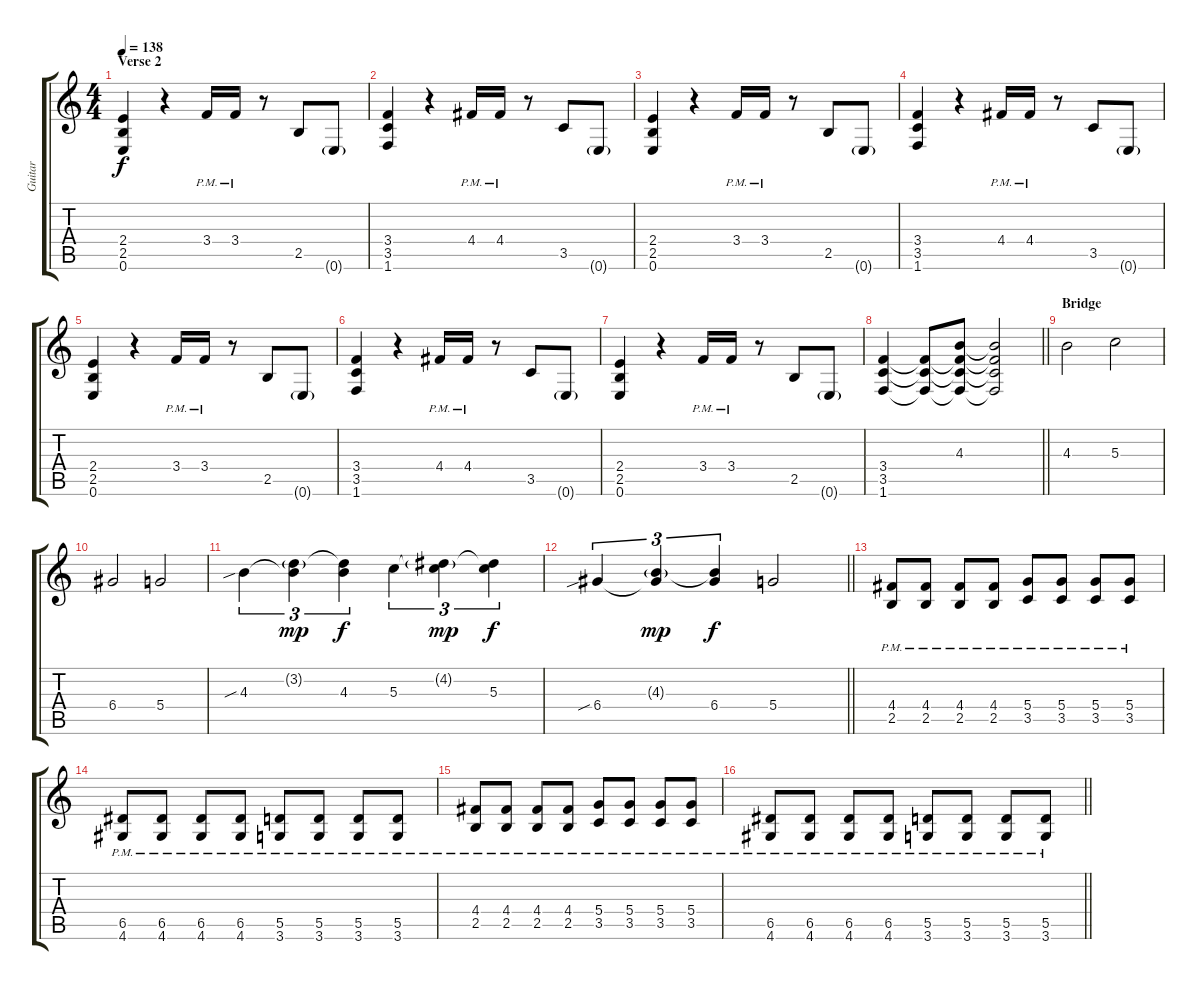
\track ("Guitar" "Guitar") {instrument distortionguitar}
\staff {score tabs}
\tuning (E4 B3 G3 D3 A2 E2) {hide}
\ts (4 4)
\section ("" "Verse 2")
\tempo 138
\clef g2
\ks c
(2.4 2.5 0.6).4{dy f} r.4 3.4{pm}.16 3.4{pm}.16 r.8 2.5.8 0.6{g}.8 |
(3.4 3.5 1.6).4 r.4 4.4{pm}.16 4.4{pm}.16 r.8 3.5.8 0.6{g}.8 |
(2.4 2.5 0.6).4 r.4 3.4{pm}.16 3.4{pm}.16 r.8 2.5.8 0.6{g}.8 |
(3.4 3.5 1.6).4 r.4 4.4{pm}.16 4.4{pm}.16 r.8 3.5.8 0.6{g}.8 |
(2.4 2.5 0.6).4 r.4 3.4{pm}.16 3.4{pm}.16 r.8 2.5.8 0.6{g}.8 |
(3.4 3.5 1.6).4 r.4 4.4{pm}.16 4.4{pm}.16 r.8 3.5.8 0.6{g}.8 |
(2.4 2.5 0.6).4 r.4 3.4{pm}.16 3.4{pm}.16 r.8 2.5.8 0.6{g}.8 |
\barLineRight lightlight
(3.4 3.5 1.6).4 (3.4{t} 3.5{t} 1.6{t}).8 (4.3 3.4{t} 3.5{t} 1.6{t}).8 (4.3{t} 3.4{t} 3.5{t} 1.6{t}).2 |
\section ("" "Bridge")
4.3.2 5.3.2 |
6.4.2 5.4.2 |
4.3{sib}.4{tu (3 2)} (3.2{g} 4.3{t}).4{tu (3 2) dy mp} (3.2{t} 4.3).4{tu (3 2) dy f} 5.3.4{tu (3 2)} (4.2{g} 5.3{t}).4{tu (3 2) dy mp} (4.2{t} 5.3).4{tu (3 2) dy f} |
\barLineRight lightlight
6.4{sib}.4{tu (3 2)} (4.3{g} 6.4{t}).4{tu (3 2) dy mp} (4.3{t} 6.4).4{tu (3 2) dy f} 5.4.2 |
(4.4{pm} 2.5{pm}).8 (4.4{pm} 2.5{pm}).8 (4.4{pm} 2.5{pm}).8 (4.4{pm} 2.5{pm}).8 (5.4{pm} 3.5{pm}).8 (5.4{pm} 3.5{pm}).8 (5.4{pm} 3.5{pm}).8 (5.4{pm} 3.5{pm}).8 |
(6.5{pm} 4.6{pm}).8 (6.5{pm} 4.6{pm}).8 (6.5{pm} 4.6{pm}).8 (6.5{pm} 4.6{pm}).8 (5.5{pm} 3.6{pm}).8 (5.5{pm} 3.6{pm}).8 (5.5{pm} 3.6{pm}).8 (5.5{pm} 3.6{pm}).8 |
(4.4{pm} 2.5{pm}).8 (4.4{pm} 2.5{pm}).8 (4.4{pm} 2.5{pm}).8 (4.4{pm} 2.5{pm}).8 (5.4{pm} 3.5{pm}).8 (5.4{pm} 3.5{pm}).8 (5.4{pm} 3.5{pm}).8 (5.4{pm} 3.5{pm}).8 |
\barLineRight lightlight
(6.5{pm} 4.6{pm}).8 (6.5{pm} 4.6{pm}).8 (6.5{pm} 4.6{pm}).8 (6.5{pm} 4.6{pm}).8 (5.5{pm} 3.6{pm}).8 (5.5{pm} 3.6{pm}).8 (5.5{pm} 3.6{pm}).8 (5.5{pm} 3.6{pm}).8
